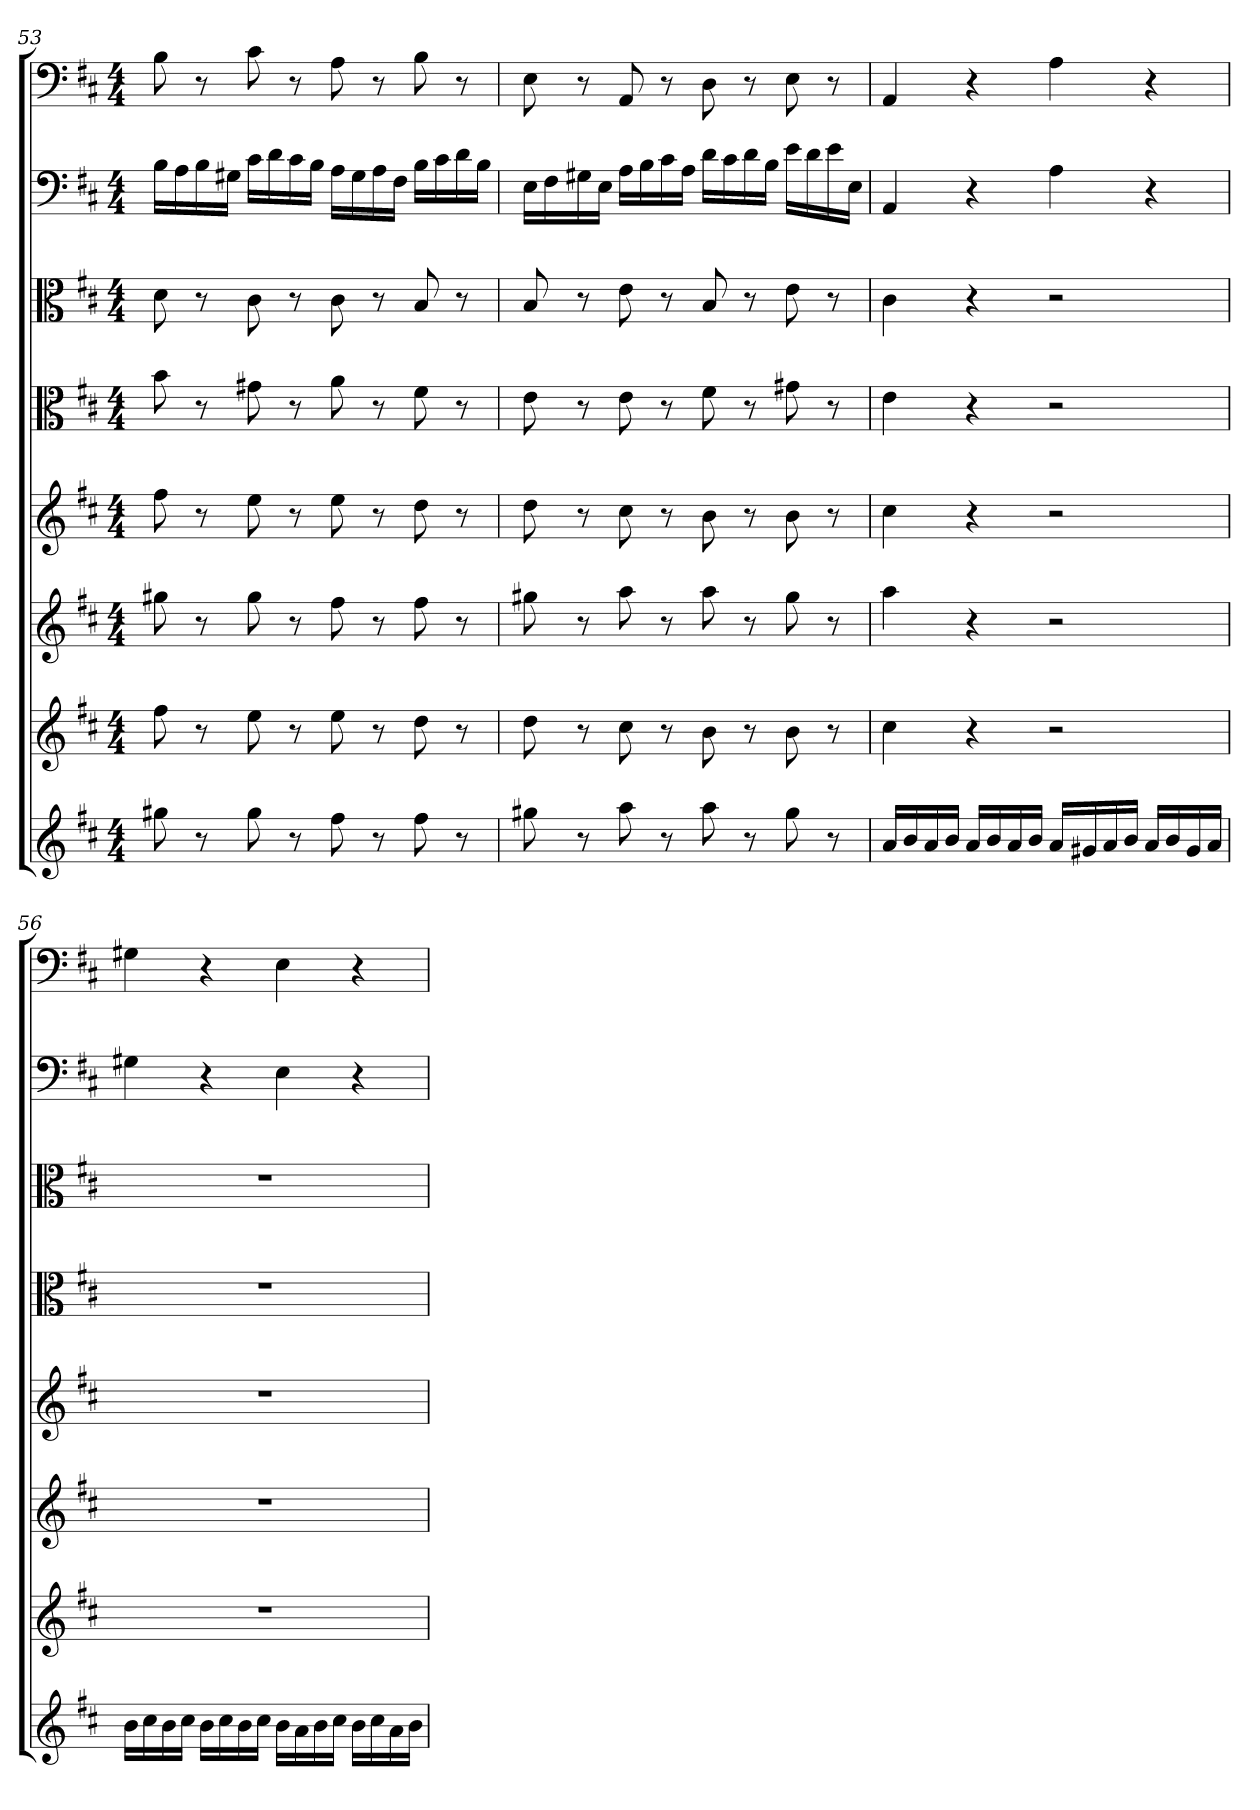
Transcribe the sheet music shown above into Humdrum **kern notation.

**kern	**kern	**kern	**kern	**kern	**kern	**kern	**kern
*part8	*part7	*part6	*part5	*part4	*part3	*part2	*part1
*staff8	*staff7	*staff6	*staff5	*staff4	*staff3	*staff2	*staff1
*clefG2	*clefG2	*clefG2	*clefG2	*clefC3	*clefC3	*clefF4	*clefF4
*k[f#c#]	*k[f#c#]	*k[f#c#]	*k[f#c#]	*k[f#c#]	*k[f#c#]	*k[f#c#]	*k[f#c#]
*D:	*D:	*D:	*D:	*D:	*D:	*D:	*D:
*M4/4	*M4/4	*M4/4	*M4/4	*M4/4	*M4/4	*M4/4	*M4/4
=53	=53	=53	=53	=53	=53	=53	=53
8gg#X\	8ff#\	8gg#X\	8ff#\	8b\	8d\	16B\LL	8B\
.	.	.	.	.	.	16A\	.
8r	8r	8r	8r	8r	8r	16B\	8r
.	.	.	.	.	.	16G#X\JJ	.
8gg#\	8ee\	8gg#\	8ee\	8g#X\	8c#\	16c#\LL	8c#\
.	.	.	.	.	.	16d\	.
8r	8r	8r	8r	8r	8r	16c#\	8r
.	.	.	.	.	.	16B\JJ	.
8ff#\	8ee\	8ff#\	8ee\	8a\	8c#\	16A\LL	8A\
.	.	.	.	.	.	16G#\	.
8r	8r	8r	8r	8r	8r	16A\	8r
.	.	.	.	.	.	16F#\JJ	.
8ff#\	8dd\	8ff#\	8dd\	8f#\	8B/	16B\LL	8B\
.	.	.	.	.	.	16c#\	.
8r	8r	8r	8r	8r	8r	16d\	8r
.	.	.	.	.	.	16B\JJ	.
=54	=54	=54	=54	=54	=54	=54	=54
8gg#X\	8dd\	8gg#X\	8dd\	8e\	8B/	16E\LL	8E\
.	.	.	.	.	.	16F#\	.
8r	8r	8r	8r	8r	8r	16G#X\	8r
.	.	.	.	.	.	16E\JJ	.
8aa\	8cc#\	8aa\	8cc#\	8e\	8e\	16A\LL	8AA/
.	.	.	.	.	.	16B\	.
8r	8r	8r	8r	8r	8r	16c#\	8r
.	.	.	.	.	.	16A\JJ	.
8aa\	8b\	8aa\	8b\	8f#\	8B/	16d\LL	8D\
.	.	.	.	.	.	16c#\	.
8r	8r	8r	8r	8r	8r	16d\	8r
.	.	.	.	.	.	16B\JJ	.
8gg#\	8b\	8gg#\	8b\	8g#X\	8e\	16e\LL	8E\
.	.	.	.	.	.	16d\	.
8r	8r	8r	8r	8r	8r	16e\	8r
.	.	.	.	.	.	16E\JJ	.
=55	=55	=55	=55	=55	=55	=55	=55
16a/LL	4cc#\	4aa\	4cc#\	4e\	4c#\	4AA/	4AA/
16b/	.	.	.	.	.	.	.
16a/	.	.	.	.	.	.	.
16b/JJ	.	.	.	.	.	.	.
16a/LL	4r	4r	4r	4r	4r	4r	4r
16b/	.	.	.	.	.	.	.
16a/	.	.	.	.	.	.	.
16b/JJ	.	.	.	.	.	.	.
16a/LL	2r	2r	2r	2r	2r	4A\	4A\
16g#X/	.	.	.	.	.	.	.
16a/	.	.	.	.	.	.	.
16b/JJ	.	.	.	.	.	.	.
16a/LL	.	.	.	.	.	4r	4r
16b/	.	.	.	.	.	.	.
16g#/	.	.	.	.	.	.	.
16a/JJ	.	.	.	.	.	.	.
=56	=56	=56	=56	=56	=56	=56	=56
16b\LL	1r	1r	1r	1r	1r	4G#X\	4G#X\
16cc#\	.	.	.	.	.	.	.
16b\	.	.	.	.	.	.	.
16cc#\JJ	.	.	.	.	.	.	.
16b\LL	.	.	.	.	.	4r	4r
16cc#\	.	.	.	.	.	.	.
16b\	.	.	.	.	.	.	.
16cc#\JJ	.	.	.	.	.	.	.
16b\LL	.	.	.	.	.	4E\	4E\
16a\	.	.	.	.	.	.	.
16b\	.	.	.	.	.	.	.
16cc#\JJ	.	.	.	.	.	.	.
16b\LL	.	.	.	.	.	4r	4r
16cc#\	.	.	.	.	.	.	.
16a\	.	.	.	.	.	.	.
16b\JJ	.	.	.	.	.	.	.
=	=	=	=	=	=	=	=
*-	*-	*-	*-	*-	*-	*-	*-
